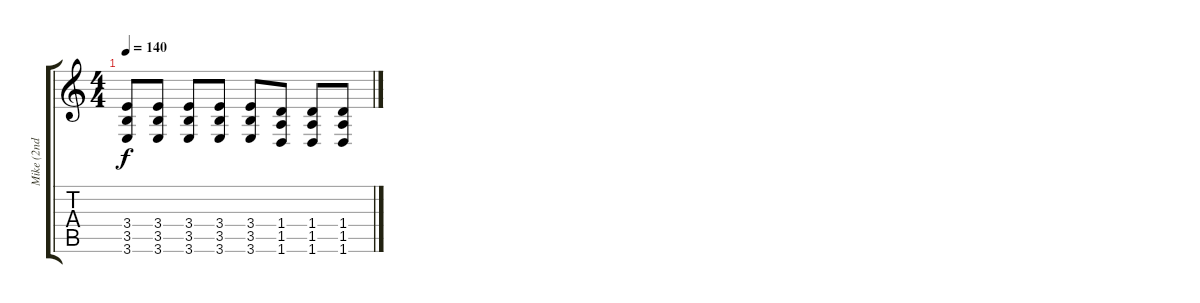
\track ("Mike (2nd Guitar)" "Mike (2nd ") {instrument overdrivenguitar}
\staff {score tabs}
\tuning (Eb4 Bb3 Gb3 Db3 Ab2 Db2) {hide}
\ts (4 4)
\tempo 140
\clef g2
\ks c
(3.4 3.5 3.6).8{dy f} (3.4 3.5 3.6).8 (3.4 3.5 3.6).8 (3.4 3.5 3.6).8 (3.4 3.5 3.6).8 (1.4 1.5 1.6).8 (1.4 1.5 1.6).8 (1.4 1.5 1.6).8
